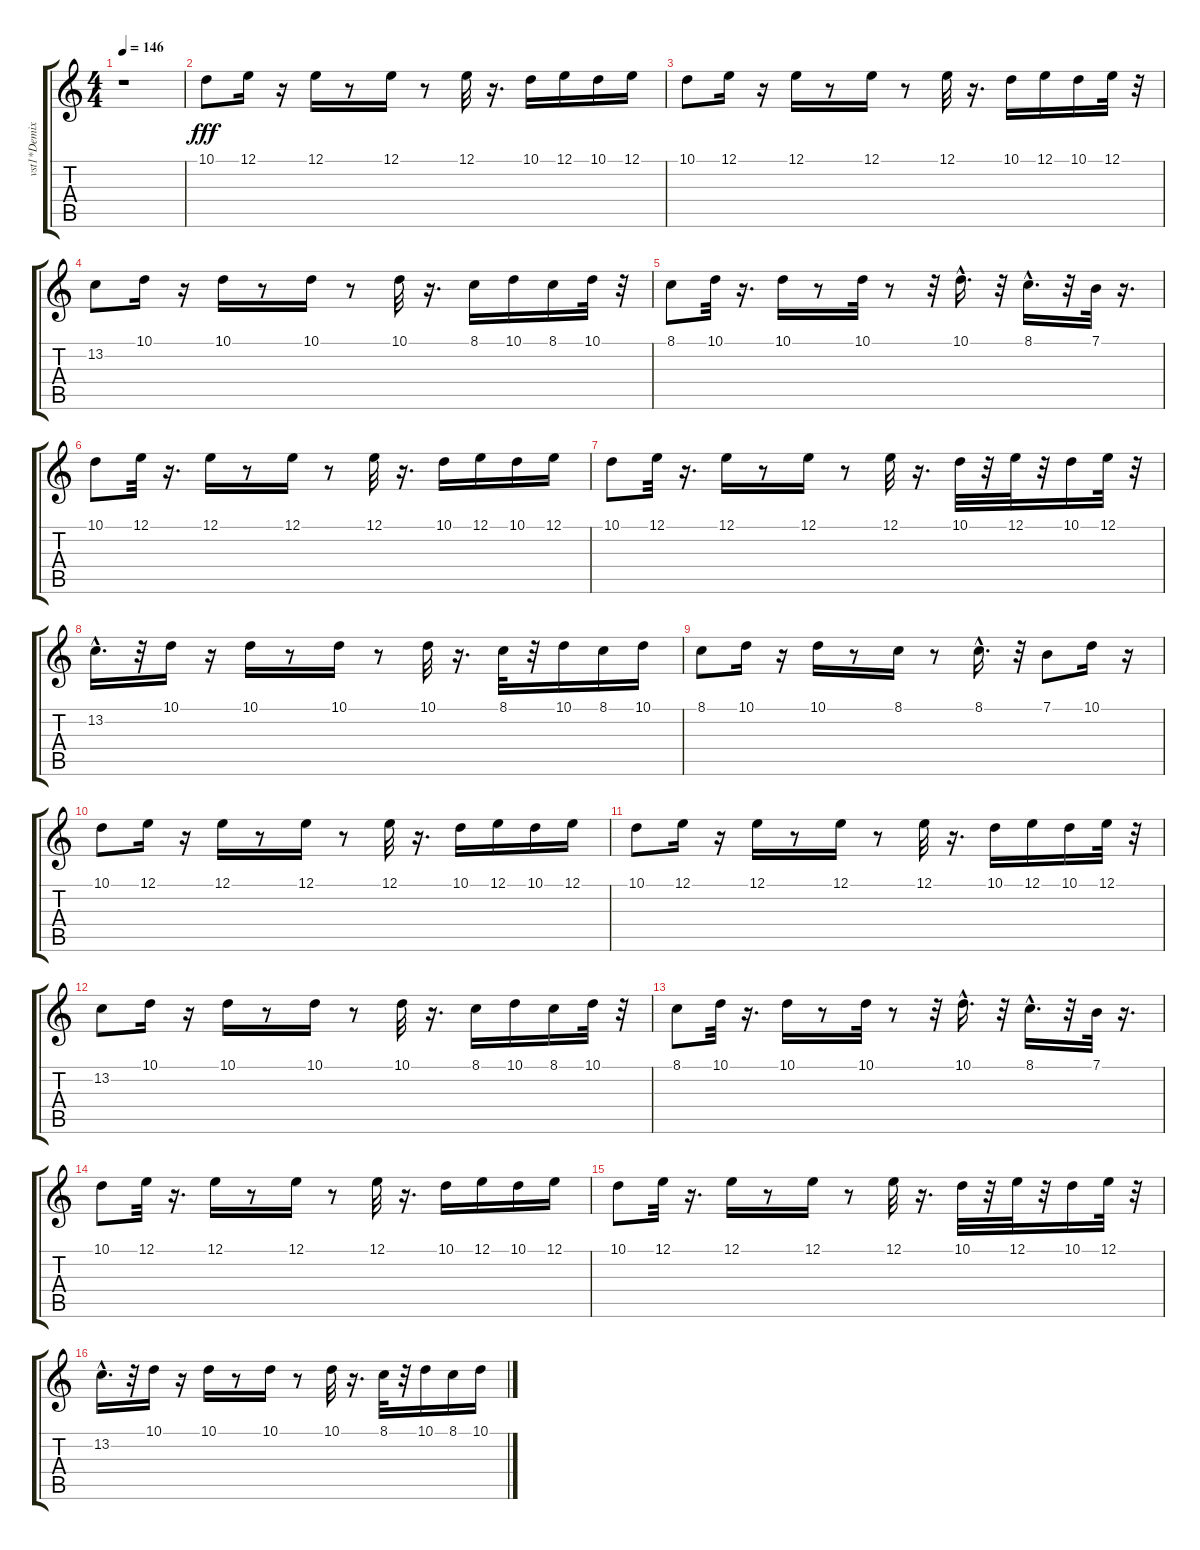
\track ("vst1*Demixed 02" "vst1*Demix") {instrument brasssection}
\staff {score tabs}
\tuning (E4 B3 G3 D3 A2 E2) {hide}
\ts (4 4)
\tempo 146
\clef g2
\ks c
r.1{dy fff} |
10.1.8 12.1.16 r.16 12.1.16 r.8 12.1.16 r.8 12.1.32 r.16{d} 10.1.16 12.1.16 10.1.16 12.1.16 |
10.1.8 12.1.16 r.16 12.1.16 r.8 12.1.16 r.8 12.1.32 r.16{d} 10.1.16 12.1.16 10.1.16 12.1.32 r.32 |
13.2.8 10.1.16 r.16 10.1.16 r.8 10.1.16 r.8 10.1.32 r.16{d} 8.1.16 10.1.16 8.1.16 10.1.32 r.32 |
8.1.8 10.1.32 r.16{d} 10.1.16 r.8 10.1.32 r.8 r.32 10.1{hac}.16{d} r.32 8.1{hac}.16{d} r.32 7.1.32 r.16{d} |
10.1.8 12.1.32 r.16{d} 12.1.16 r.8 12.1.16 r.8 12.1.32 r.16{d} 10.1.16 12.1.16 10.1.16 12.1.16 |
10.1.8 12.1.32 r.16{d} 12.1.16 r.8 12.1.16 r.8 12.1.32 r.16{d} 10.1.32 r.32 12.1.32 r.32 10.1.16 12.1.32 r.32 |
13.2{hac}.16{d} r.32 10.1.16 r.16 10.1.16 r.8 10.1.16 r.8 10.1.32 r.16{d} 8.1.32 r.32 10.1.16 8.1.16 10.1.16 |
8.1.8 10.1.16 r.16 10.1.16 r.8 8.1.16 r.8 8.1{hac}.16{d} r.32 7.1.8 10.1.16 r.16 |
10.1.8 12.1.16 r.16 12.1.16 r.8 12.1.16 r.8 12.1.32 r.16{d} 10.1.16 12.1.16 10.1.16 12.1.16 |
10.1.8 12.1.16 r.16 12.1.16 r.8 12.1.16 r.8 12.1.32 r.16{d} 10.1.16 12.1.16 10.1.16 12.1.32 r.32 |
13.2.8 10.1.16 r.16 10.1.16 r.8 10.1.16 r.8 10.1.32 r.16{d} 8.1.16 10.1.16 8.1.16 10.1.32 r.32 |
8.1.8 10.1.32 r.16{d} 10.1.16 r.8 10.1.32 r.8 r.32 10.1{hac}.16{d} r.32 8.1{hac}.16{d} r.32 7.1.32 r.16{d} |
10.1.8 12.1.32 r.16{d} 12.1.16 r.8 12.1.16 r.8 12.1.32 r.16{d} 10.1.16 12.1.16 10.1.16 12.1.16 |
10.1.8 12.1.32 r.16{d} 12.1.16 r.8 12.1.16 r.8 12.1.32 r.16{d} 10.1.32 r.32 12.1.32 r.32 10.1.16 12.1.32 r.32 |
13.2{hac}.16{d} r.32 10.1.16 r.16 10.1.16 r.8 10.1.16 r.8 10.1.32 r.16{d} 8.1.32 r.32 10.1.16 8.1.16 10.1.16
